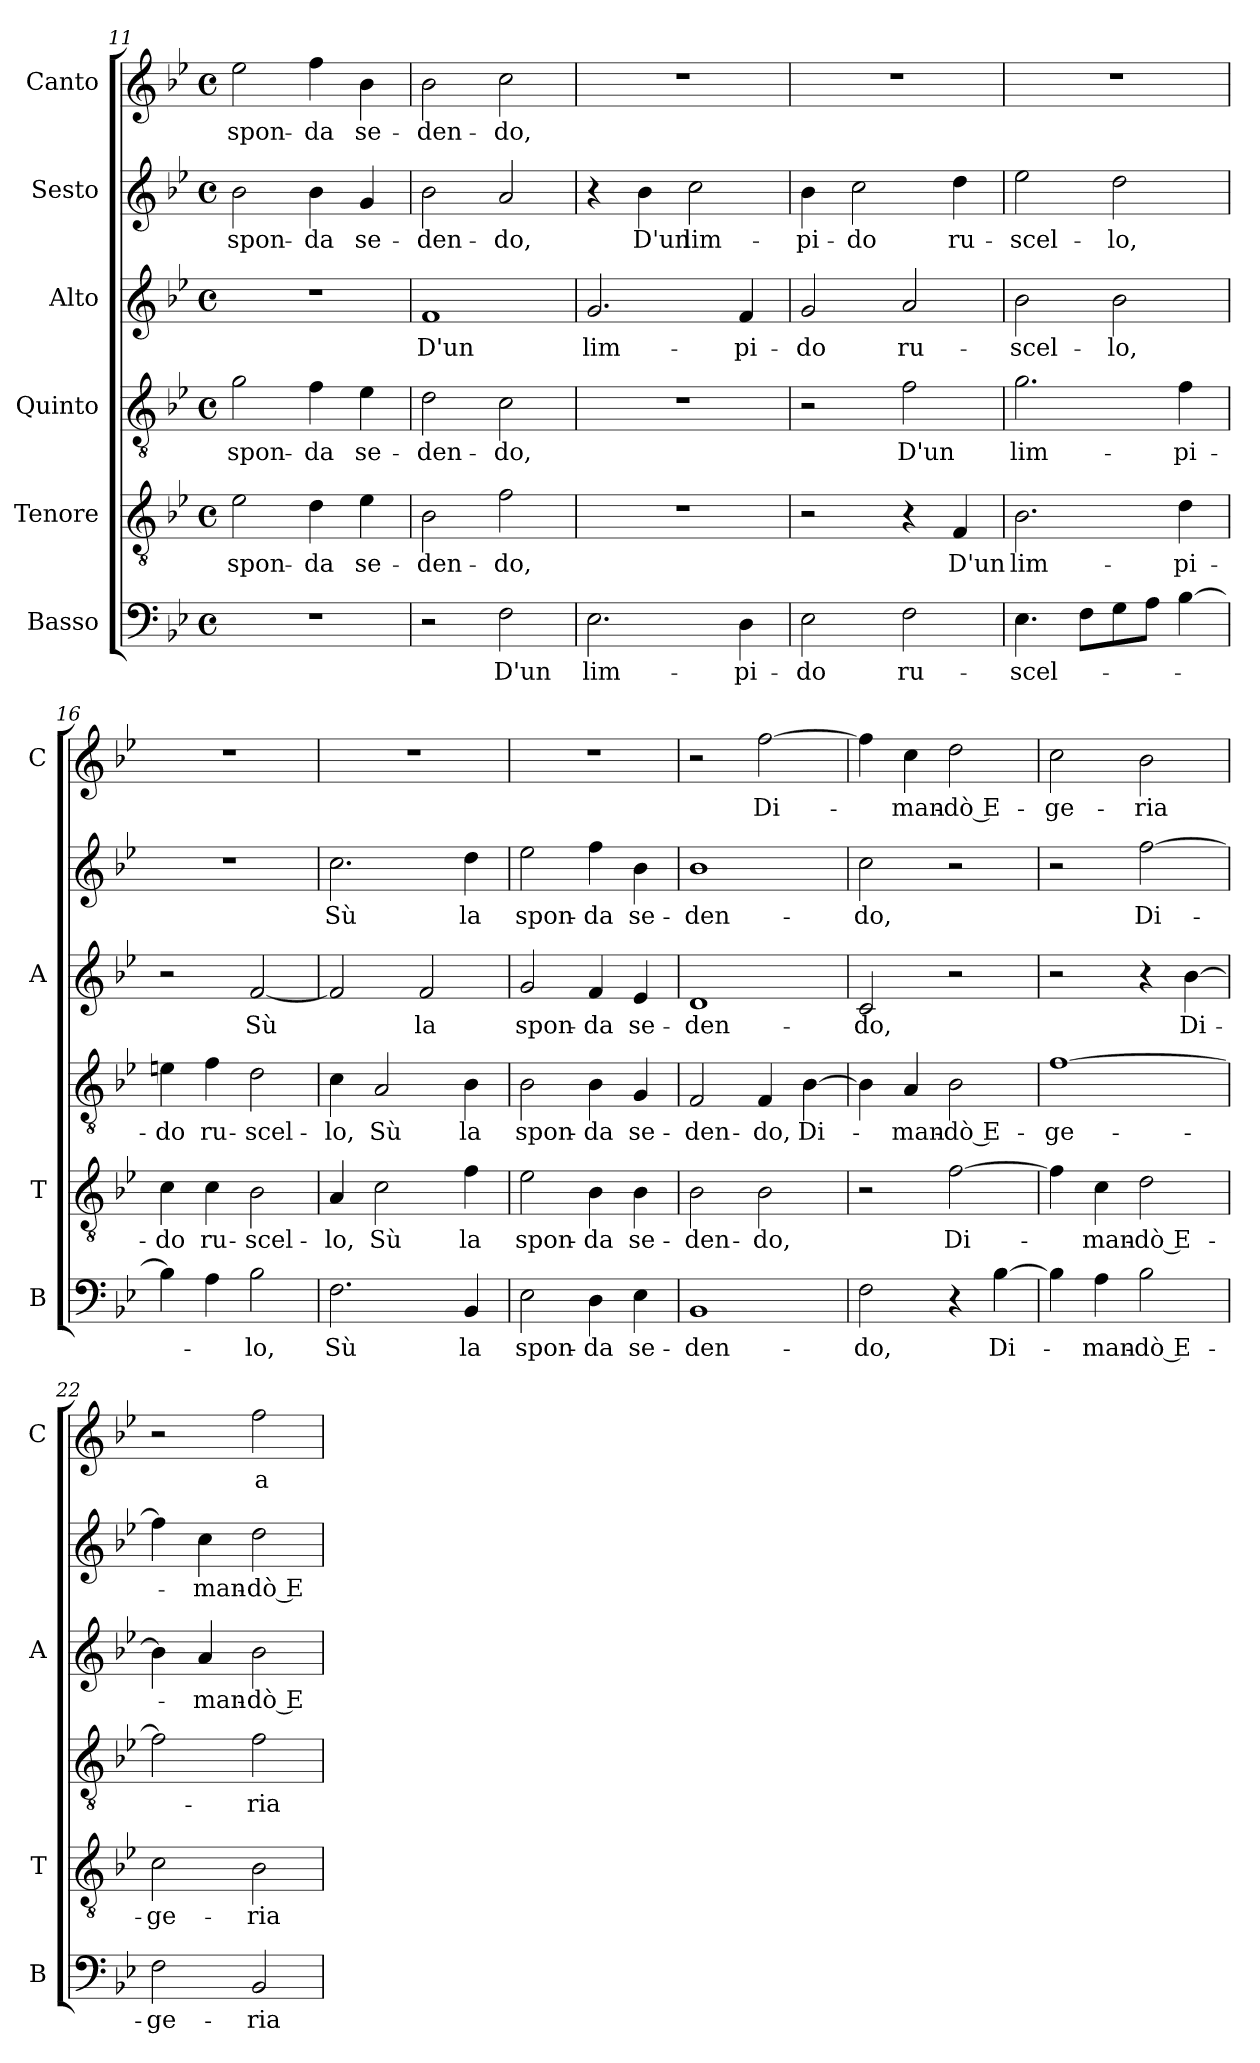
**kern	**text	**kern	**text	**kern	**text	**kern	**text	**kern	**text	**kern	**text
*part6	*part6	*part5	*part5	*part4	*part4	*part3	*part3	*part2	*part2	*part1	*part1
*staff6	*staff6	*staff5	*staff5	*staff4	*staff4	*staff3	*staff3	*staff2	*staff2	*staff1	*staff1
*I"Basso	*	*I"Tenore	*	*I"Quinto	*	*I"Alto	*	*I"Sesto	*	*I"Canto	*
*I'B	*	*I'T	*	*	*	*I'A	*	*	*	*I'C	*
*clefF4	*	*clefGv2	*	*clefGv2	*	*clefG2	*	*clefG2	*	*clefG2	*
*k[b-e-]	*	*k[b-e-]	*	*k[b-e-]	*	*k[b-e-]	*	*k[b-e-]	*	*k[b-e-]	*
*B-:	*	*B-:	*	*B-:	*	*B-:	*	*B-:	*	*B-:	*
*M4/4	*	*M4/4	*	*M4/4	*	*M4/4	*	*M4/4	*	*M4/4	*
*met(c)	*	*met(c)	*	*met(c)	*	*met(c)	*	*met(c)	*	*met(c)	*
=11	=11	=11	=11	=11	=11	=11	=11	=11	=11	=11	=11
!	!	!	!LO:LY:b	!	!LO:LY:b	!	!	!	!LO:LY:b	!	!LO:LY:b
1r	.	2e-\	spon-	2g\	spon-	1r	.	2b-\	spon-	2ee-\	spon-
!	!	!	!LO:LY:b	!	!LO:LY:b	!	!	!	!LO:LY:b	!	!LO:LY:b
.	.	4d\	-da	4f\	-da	.	.	4b-\	-da	4ff\	-da
!	!	!	!LO:LY:b	!	!LO:LY:b	!	!	!	!LO:LY:b	!	!LO:LY:b
.	.	4e-\	se-	4e-\	se-	.	.	4g/	se-	4b-\	se-
=12	=12	=12	=12	=12	=12	=12	=12	=12	=12	=12	=12
!	!	!	!LO:LY:b	!	!LO:LY:b	!	!LO:LY:b	!	!LO:LY:b	!	!LO:LY:b
2r	.	2B-\	-den-	2d\	-den-	1f	D'un	2b-\	-den-	2b-\	-den-
!	!LO:LY:b	!	!LO:LY:b	!	!LO:LY:b	!	!	!	!LO:LY:b	!	!LO:LY:b
2F\	D'un	2f\	-do,	2c\	-do,	.	.	2a/	-do,	2cc\	-do,
=13	=13	=13	=13	=13	=13	=13	=13	=13	=13	=13	=13
!	!LO:LY:b	!	!	!	!	!	!LO:LY:b	!	!	!	!
2.E-\	lim-	1r	.	1r	.	2.g/	lim-	4r	.	1r	.
!	!	!	!	!	!	!	!	!	!LO:LY:b	!	!
.	.	.	.	.	.	.	.	4b-\	D'un	.	.
!	!	!	!	!	!	!	!	!	!LO:LY:b	!	!
.	.	.	.	.	.	.	.	2cc\	lim-	.	.
!	!LO:LY:b	!	!	!	!	!	!LO:LY:b	!	!	!	!
4D\	-pi-	.	.	.	.	4f/	-pi-	.	.	.	.
=14	=14	=14	=14	=14	=14	=14	=14	=14	=14	=14	=14
!	!LO:LY:b	!	!	!	!	!	!LO:LY:b	!	!LO:LY:b	!	!
2E-\	-do	2r	.	2r	.	2g/	-do	4b-\	-pi-	1r	.
!	!	!	!	!	!	!	!	!	!LO:LY:b	!	!
.	.	.	.	.	.	.	.	2cc\	-do	.	.
!	!LO:LY:b	!	!	!	!LO:LY:b	!	!LO:LY:b	!	!	!	!
2F\	ru-	4r	.	2f\	D'un	2a/	ru-	.	.	.	.
!	!	!	!LO:LY:b	!	!	!	!	!	!LO:LY:b	!	!
.	.	4F/	D'un	.	.	.	.	4dd\	ru-	.	.
=15	=15	=15	=15	=15	=15	=15	=15	=15	=15	=15	=15
!	!LO:LY:b	!	!LO:LY:b	!	!LO:LY:b	!	!LO:LY:b	!	!LO:LY:b	!	!
4.E-\	-scel-	2.B-\	lim-	2.g\	lim-	2b-\	-scel-	2ee-\	-scel-	1r	.
8F\L	.	.	.	.	.	.	.	.	.	.	.
!	!	!	!	!	!	!	!LO:LY:b	!	!LO:LY:b	!	!
8G\	.	.	.	.	.	2b-\	-lo,	2dd\	-lo,	.	.
8A\J	.	.	.	.	.	.	.	.	.	.	.
!	!	!	!LO:LY:b	!	!LO:LY:b	!	!	!	!	!	!
[4B-\	.	4d\	-pi-	4f\	-pi-	.	.	.	.	.	.
!!LO:PB:g=z
=16	=16	=16	=16	=16	=16	=16	=16	=16	=16	=16	=16
!	!	!	!LO:LY:b	!	!LO:LY:b	!	!	!	!	!	!
4B-\]	.	4c\	-do	4en\	-do	2r	.	1r	.	1r	.
!	!	!	!LO:LY:b	!	!LO:LY:b	!	!	!	!	!	!
4A\	.	4c\	ru-	4f\	ru-	.	.	.	.	.	.
!	!LO:LY:b	!	!LO:LY:b	!	!LO:LY:b	!	!LO:LY:b	!	!	!	!
2B-\	-lo,	2B-\	-scel-	2d\	-scel-	[2f/	Sù	.	.	.	.
=17	=17	=17	=17	=17	=17	=17	=17	=17	=17	=17	=17
!	!LO:LY:b	!	!LO:LY:b	!	!LO:LY:b	!	!	!	!LO:LY:b	!	!
2.F\	Sù	4A/	-lo,	4c\	-lo,	2f/]	.	2.cc\	Sù	1r	.
!	!	!	!LO:LY:b	!	!LO:LY:b	!	!	!	!	!	!
.	.	2c\	Sù	2A/	Sù	.	.	.	.	.	.
!	!	!	!	!	!	!	!LO:LY:b	!	!	!	!
.	.	.	.	.	.	2f/	la	.	.	.	.
!	!LO:LY:b	!	!LO:LY:b	!	!LO:LY:b	!	!	!	!LO:LY:b	!	!
4BB-/	la	4f\	la	4B-\	la	.	.	4dd\	la	.	.
=18	=18	=18	=18	=18	=18	=18	=18	=18	=18	=18	=18
!	!LO:LY:b	!	!LO:LY:b	!	!LO:LY:b	!	!LO:LY:b	!	!LO:LY:b	!	!
2E-\	spon-	2e-\	spon-	2B-\	spon-	2g/	spon-	2ee-\	spon-	1r	.
!	!LO:LY:b	!	!LO:LY:b	!	!LO:LY:b	!	!LO:LY:b	!	!LO:LY:b	!	!
4D\	-da	4B-\	-da	4B-\	-da	4f/	-da	4ff\	-da	.	.
!	!LO:LY:b	!	!LO:LY:b	!	!LO:LY:b	!	!LO:LY:b	!	!LO:LY:b	!	!
4E-\	se-	4B-\	se-	4G/	se-	4e-/	se-	4b-\	se-	.	.
=19	=19	=19	=19	=19	=19	=19	=19	=19	=19	=19	=19
!	!LO:LY:b	!	!LO:LY:b	!	!LO:LY:b	!	!LO:LY:b	!	!LO:LY:b	!	!
1BB-	-den-	2B-\	-den-	2F/	-den-	1d	-den-	1b-	-den-	2r	.
!	!	!	!LO:LY:b	!	!LO:LY:b	!	!	!	!	!	!LO:LY:b
.	.	2B-\	-do,	4F/	-do,	.	.	.	.	[2ff\	Di-
!	!	!	!	!	!LO:LY:b	!	!	!	!	!	!
.	.	.	.	[4B-\	Di-	.	.	.	.	.	.
=20	=20	=20	=20	=20	=20	=20	=20	=20	=20	=20	=20
!	!LO:LY:b	!	!	!	!	!	!LO:LY:b	!	!LO:LY:b	!	!
2F\	-do,	2r	.	4B-\]	.	2c/	-do,	2cc\	-do,	4ff\]	.
!	!	!	!	!	!LO:LY:b	!	!	!	!	!	!LO:LY:b
.	.	.	.	4A/	-man-	.	.	.	.	4cc\	-man-
!	!	!	!LO:LY:b	!	!LO:LY:b	!	!	!	!	!	!LO:LY:b
4r	.	[2f\	Di-	2B-\	-dò E-	2r	.	2r	.	2dd\	-dò E-
!	!LO:LY:b	!	!	!	!	!	!	!	!	!	!
[4B-\	Di-	.	.	.	.	.	.	.	.	.	.
=21	=21	=21	=21	=21	=21	=21	=21	=21	=21	=21	=21
!	!	!	!	!	!LO:LY:b	!	!	!	!	!	!LO:LY:b
4B-\]	.	4f\]	.	[1f	-ge-	2r	.	2r	.	2cc\	-ge-
!	!LO:LY:b	!	!LO:LY:b	!	!	!	!	!	!	!	!
4A\	-man-	4c\	-man-	.	.	.	.	.	.	.	.
!	!LO:LY:b	!	!LO:LY:b	!	!	!	!	!	!LO:LY:b	!	!LO:LY:b
2B-\	-dò E-	2d\	-dò E-	.	.	4r	.	[2ff\	Di-	2b-\	-ria
!	!	!	!	!	!	!	!LO:LY:b	!	!	!	!
.	.	.	.	.	.	[4b-\	Di-	.	.	.	.
=22	=22	=22	=22	=22	=22	=22	=22	=22	=22	=22	=22
!	!LO:LY:b	!	!LO:LY:b	!	!	!	!	!	!	!	!
2F\	-ge-	2c\	-ge-	2f\]	.	4b-\]	.	4ff\]	.	2r	.
!	!	!	!	!	!	!	!LO:LY:b	!	!LO:LY:b	!	!
.	.	.	.	.	.	4a/	-man-	4cc\	-man-	.	.
!	!LO:LY:b	!	!LO:LY:b	!	!LO:LY:b	!	!LO:LY:b	!	!LO:LY:b	!	!LO:LY:b
2BB-/	-ria	2B-\	-ria	2f\	-ria	2b-\	-dò E-	2dd\	-dò E-	2ff\	a
=	=	=	=	=	=	=	=	=	=	=	=
*-	*-	*-	*-	*-	*-	*-	*-	*-	*-	*-	*-
